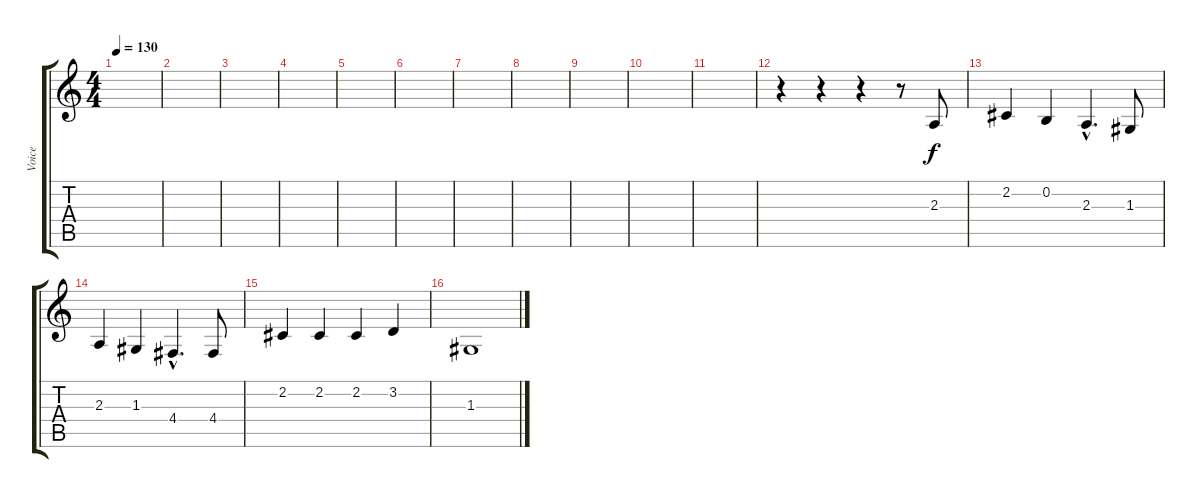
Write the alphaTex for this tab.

\track ("Voice" "Voice") {instrument choiraahs}
\staff {score tabs}
\tuning (E4 B3 G3 D3 A2 D2) {hide}
\ts (4 4)
\tempo 130
\clef g2
\ks c
|
|
|
|
|
|
|
|
|
|
|
r.4 r.4 r.4 r.8 2.3.8 |
2.2.4 0.2.4 2.3{hac}.4{d} 1.3.8 |
2.3.4 1.3.4 4.4{hac}.4{d} 4.4.8 |
2.2.4 2.2.4 2.2.4 3.2.4 |
1.3.1
